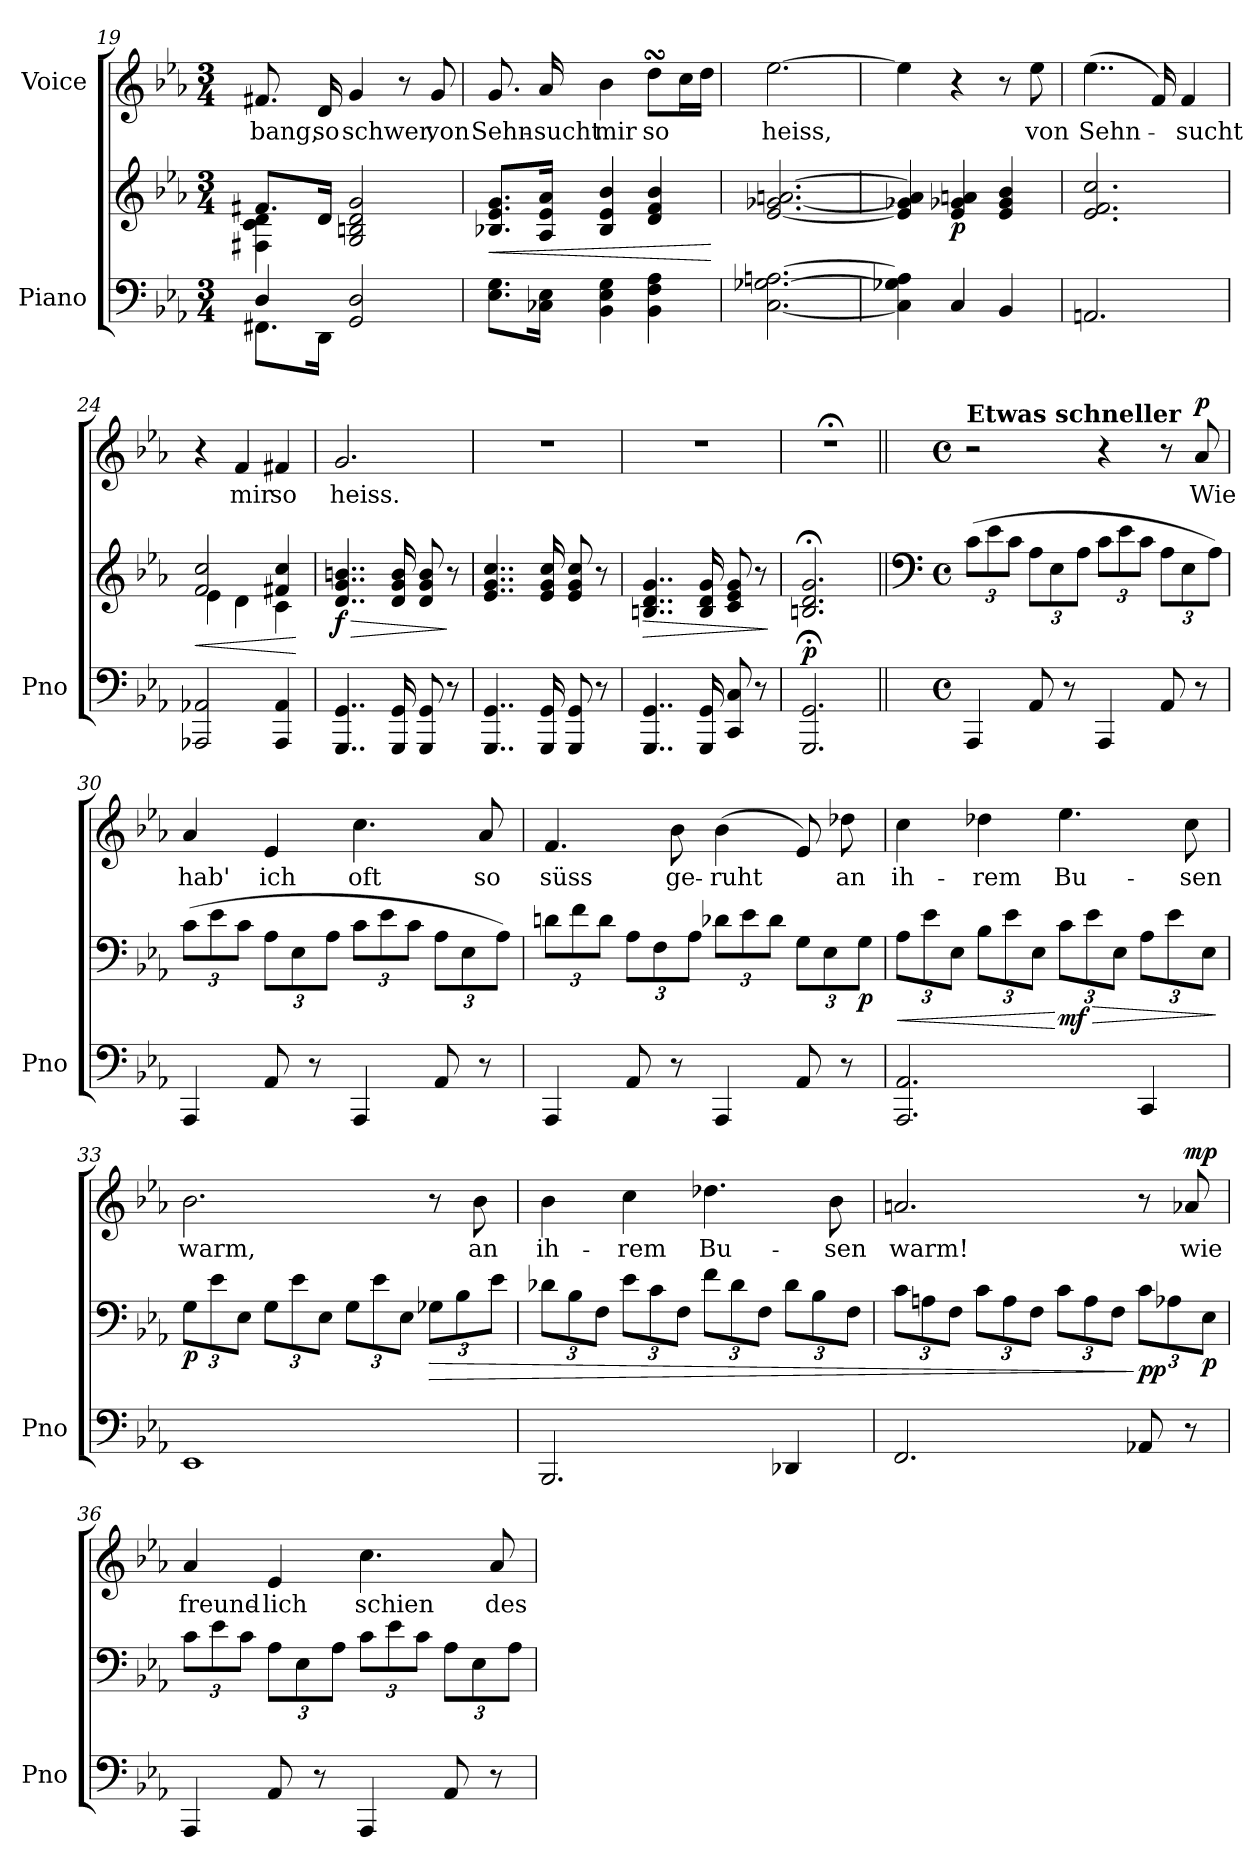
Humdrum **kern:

**kern	**kern	**dynam	**kern	**text	**dynam
*part2	*part2	*part2	*part1	*part1	*part1
*staff3	*staff2	*staff2/3	*staff1	*staff1	*staff1
*I"Piano	*	*	*I"Voice	*	*
*I'Pno	*	*	*	*	*
*clefF4	*clefG2	*	*clefG2	*	*
*k[b-e-a-]	*k[b-e-a-]	*	*k[b-e-a-]	*	*
*M3/4	*M3/4	*	*M3/4	*	*
=19	=19	=19	=19	=19	=19
*^	*^	*	*	*	*
!	!	!	!	!	!	!LO:LY:b	!
4D/	8.FF#X\L	8.f#X/L	4F#X\ 4c\ 4d\	.	8.f#X/	bang,	.
!	!	!	!	!	!	!LO:LY:b	!
.	16DD\Jk	16d/Jk	.	.	16d/	so	.
!	!	!	!	!	!	!LO:LY:b	!
2GG/ 2D/	2ryy	2G/ 2Bn/ 2d/ 2g/	2ryy	.	4g/	schwer,	.
.	.	.	.	.	8r	.	.
!	!	!	!	!	!	!LO:LY:b	!
.	.	.	.	.	8g/	von	.
*v	*v	*	*	*	*	*	*
*	*v	*v	*	*	*	*
=20	=20	=20	=20	=20	=20
!	!	!LO:HP:b	!	!LO:LY:b	!
8.E-\ 8.G\L	8.B-X/ 8.e-/ 8.g/L	<	8.g/	Sehn-	.
!	!	!	!	!LO:LY:b	!
16C-X\ 16E-\Jk	16A-/ 16e-/ 16a-/Jk	.	16a-/	-sucht	.
!	!	!	!	!LO:LY:b	!
4BB-\ 4E-\ 4G\	4B-/ 4e-/ 4b-/	.	4b-\	mir	.
!	!	!	!	!LO:LY:b	!
4BB-\ 4F\ 4A-\	4d/ 4f/ 4b-/	.	8ddsSsS\L	so	.
.	.	.	16cc\L	.	.
.	.	.	16dd\JJ	.	.
.	.	[	.	.	.
=21	=21	=21	=21	=21	=21
!	!	!	!	!LO:LY:b	!
[2.C\ [2.G-X\ [2.An\	[2.e-/ [2.g-X/ [2.an/	.	[2.ee-\	heiss,	.
!!LO:PB:g=z
=22	=22	=22	=22	=22	=22
4C\] 4G-X\] 4An\]	4e-/] 4g-X/] 4an/]	.	4ee-\]	.	.
!	!	!LO:DY:b	!	!	!
4C/	4e-/ 4g-X/ 4an/	p	4r	.	.
4BB-/	4e-/ 4g-/ 4b-/	.	8r	.	.
!	!	!	!	!LO:LY:b	!
.	.	.	8ee-\	von	.
=23	=23	=23	=23	=23	=23
!	!	!	!	!LO:LY:b	!
2.AAn/	2.e-/ 2.f/ 2.cc/	.	(4..ee-\	Sehn-	.
.	.	.	16f/)	.	.
!	!	!	!	!LO:LY:b	!
.	.	.	4f/	-sucht	.
=24	=24	=24	=24	=24	=24
!	!	!LO:HP:b	!	!	!
*	*^	*	*	*	*
2AAA-X/ 2AA-X/	2f/ 2cc/	4e-\	<	4r	.	.
!	!	!	!	!	!LO:LY:b	!
.	.	4d\	.	4f/	mir	.
!	!	!	!	!	!LO:LY:b	!
4AAA-/ 4AA-/	4f#X/ 4cc/	4c\	.	4f#X/	so	.
*	*v	*v	*	*	*	*
.	.	[	.	.	.
=25	=25	=25	=25	=25	=25
!	!	!LO:HP:b	!	!LO:LY:b	!
!	!	!LO:DY:n=1:b	!	!	!
4..GGG/ 4..GG/	4..d/ 4..g/ 4..bn/	> f	2.g/	heiss.	.
16GGG/ 16GG/	16d/ 16g/ 16b/	.	.	.	.
8GGG/ 8GG/	8d/ 8g/ 8b/	.	.	.	.
8r	8r	]	.	.	.
=26	=26	=26	=26	=26	=26
!	!	!LO:DY:b	!	!	!
!	!	!LO:DY:n=1:b	!	!	!
4..GGG/ 4..GG/	4..e-/ 4..g/ 4..cc/	mf mp	2.r	.	.
16GGG/ 16GG/	16e-/ 16g/ 16cc/	.	.	.	.
8GGG/ 8GG/	8e-/ 8g/ 8cc/	.	.	.	.
8r	8r	.	.	.	.
=27	=27	=27	=27	=27	=27
!	!	!LO:HP:b	!	!	!
4..GGG/ 4..GG/	4..Bn/ 4..d/ 4..g/	>	2.r	.	.
16GGG/ 16GG/	16B/ 16d/ 16g/	.	.	.	.
8CC/ 8C/	8c/ 8e-/ 8g/	.	.	.	.
8r	8r	.	.	.	.
.	.	]	.	.	.
=28	=28	=28	=28	=28	=28
!	!	!LO:DY:a=2	!	!	!
2.GGG/; 2.GG/;	2.Bn/;< 2.d/;< 2.g/;<	p	2.r;<	.	.
!!LO:LB:g=z
=29||	=29||	=29||	=29||	=29||	=29||
*	*clefF4	*	*	*	*
*M4/4	*M4/4	*	*M4/4	*	*
*met(c)	*met(c)	*	*met(c)	*	*
*	*Xbrackettup	*	*	*	*
!	!	!	!LO:TX:a:B:t=Etwas schneller	!	!
4AAA-/	(12c\L	.	2r	.	.
.	12e-\	.	.	.	.
.	12c\J	.	.	.	.
8AA-/	12A-\L	.	.	.	.
.	12E-\	.	.	.	.
8r	.	.	.	.	.
.	12A-\J	.	.	.	.
4AAA-/	12c\L	.	4r	.	.
.	12e-\	.	.	.	.
.	12c\J	.	.	.	.
8AA-/	12A-\L	.	8r	.	.
.	12E-\	.	.	.	.
!	!	!	!	!LO:LY:b	!LO:DY:a
8r	.	.	8a-/	Wie	p
.	12A-\J)	.	.	.	.
=30	=30	=30	=30	=30	=30
!	!	!	!	!LO:LY:b	!
4AAA-/	(12c\L	.	4a-/	hab'	.
.	12e-\	.	.	.	.
.	12c\J	.	.	.	.
!	!	!	!	!LO:LY:b	!
8AA-/	12A-\L	.	4e-/	ich	.
.	12E-\	.	.	.	.
8r	.	.	.	.	.
.	12A-\J	.	.	.	.
!	!	!	!	!LO:LY:b	!
4AAA-/	12c\L	.	4.cc\	oft	.
.	12e-\	.	.	.	.
.	12c\J	.	.	.	.
8AA-/	12A-\L	.	.	.	.
.	12E-\	.	.	.	.
!	!	!	!	!LO:LY:b	!
8r	.	.	8a-/	so	.
.	12A-\J)	.	.	.	.
=31	=31	=31	=31	=31	=31
!	!	!	!	!LO:LY:b	!
4AAA-/	12dn\L	.	4.f/	süss	.
.	12f\	.	.	.	.
.	12d\J	.	.	.	.
8AA-/	12A-\L	.	.	.	.
.	12F\	.	.	.	.
!	!	!	!	!LO:LY:b	!
8r	.	.	8b-\	ge-	.
.	12A-\J	.	.	.	.
!	!	!	!	!LO:LY:b	!
4AAA-/	12d-X\L	.	(4b-\	-ruht	.
.	12e-\	.	.	.	.
.	12d-\J	.	.	.	.
8AA-/	12G\L	.	8e-/)	.	.
.	12E-\	.	.	.	.
!	!	!	!	!LO:LY:b	!
8r	.	.	8dd-X\	an	.
!	!	!LO:DY:b	!	!	!
.	12G\J	p	.	.	.
=32	=32	=32	=32	=32	=32
!	!	!LO:HP:b	!	!LO:LY:b	!
2.AAA-/ 2.AA-/	12A-\L	<	4cc\	ih-	.
.	12e-\	.	.	.	.
.	12E-\J	.	.	.	.
!	!	!	!	!LO:LY:b	!
.	12B-\L	.	4dd-X\	-rem	.
.	12e-\	.	.	.	.
.	12E-\J	.	.	.	.
!	!	!LO:HP:n=1:b	!	!LO:LY:b	!
!	!	!LO:DY:n=1:b	!	!	!
.	12c\L	[ > mf	4.ee-\	Bu-	.
.	12e-\	.	.	.	.
.	12E-\J	.	.	.	.
4CC/	12A-\L	.	.	.	.
.	12e-\	.	.	.	.
!	!	!	!	!LO:LY:b	!
.	.	.	8cc\	-sen	.
.	12E-\J	.	.	.	.
.	.	]	.	.	.
!!LO:LB:g=z
=33	=33	=33	=33	=33	=33
!	!	!LO:DY:b	!	!LO:LY:b	!
1EE-	12G\L	p	2.b-\	warm,	.
.	12e-\	.	.	.	.
.	12E-\J	.	.	.	.
.	12G\L	.	.	.	.
.	12e-\	.	.	.	.
.	12E-\J	.	.	.	.
.	12G\L	.	.	.	.
.	12e-\	.	.	.	.
.	12E-\J	.	.	.	.
*	*	*	*MM93	*	*
!	!	!LO:HP:b	!	!	!
.	12G-X\L	>	8r	.	.
.	12B-\	.	.	.	.
!	!	!	!	!LO:LY:b	!
.	.	.	8b-\	an	.
.	12e-\J	.	.	.	.
=34	=34	=34	=34	=34	=34
*	*	*	*MM91	*	*
!	!	!	!	!LO:LY:b	!
2.BBB-/	12d-X\L	.	4b-\	ih-	.
.	12B-\	.	.	.	.
.	12F\J	.	.	.	.
*	*	*	*MM88	*	*
!	!	!	!	!LO:LY:b	!
.	12e-\L	.	4cc\	-rem	.
.	12c\	.	.	.	.
.	12F\J	.	.	.	.
*	*	*	*MM85	*	*
!	!	!	!	!LO:LY:b	!
.	12f\L	.	4.dd-X\	Bu-	.
.	12d-\	.	.	.	.
.	12F\J	.	.	.	.
4DD-X/	12d-\L	.	.	.	.
.	12B-\	.	.	.	.
!	!	!	!	!LO:LY:b	!
.	.	.	8b-\	-sen	.
.	12F\J	.	.	.	.
=35	=35	=35	=35	=35	=35
!	!	!	!	!LO:LY:b	!
2.FF/	12c\L	.	2.an/	warm!	.
.	12An\	.	.	.	.
.	12F\J	.	.	.	.
.	12c\L	.	.	.	.
.	12A\	.	.	.	.
.	12F\J	.	.	.	.
.	12c\L	.	.	.	.
.	12A\	.	.	.	.
.	12F\J	.	.	.	.
*	*	*	*MM90	*	*
!	!	!LO:DY:n=1:b	!	!	!
8AA-X/	12c\L	] pp	8r	.	.
.	12A-X\	.	.	.	.
*	*	*	*MM95	*	*
!	!	!	!	!LO:LY:b	!LO:DY:b
8r	.	.	8a-X/	wie	mp
!	!	!LO:DY:n=2:b	!	!	!
.	12E-\J	p	.	.	.
=36	=36	=36	=36	=36	=36
!	!	!	!	!LO:LY:b	!
4AAA-/	12c\L	.	4a-/	freund-	.
.	12e-\	.	.	.	.
.	12c\J	.	.	.	.
!	!	!	!	!LO:LY:b	!
8AA-/	12A-\L	.	4e-/	-lich	.
.	12E-\	.	.	.	.
8r	.	.	.	.	.
.	12A-\J	.	.	.	.
!	!	!	!	!LO:LY:b	!
4AAA-/	12c\L	.	4.cc\	schien	.
.	12e-\	.	.	.	.
.	12c\J	.	.	.	.
8AA-/	12A-\L	.	.	.	.
.	12E-\	.	.	.	.
!	!	!	!	!LO:LY:b	!
8r	.	.	8a-/	des	.
.	12A-\J	.	.	.	.
=	=	=	=	=	=
*-	*-	*-	*-	*-	*-
